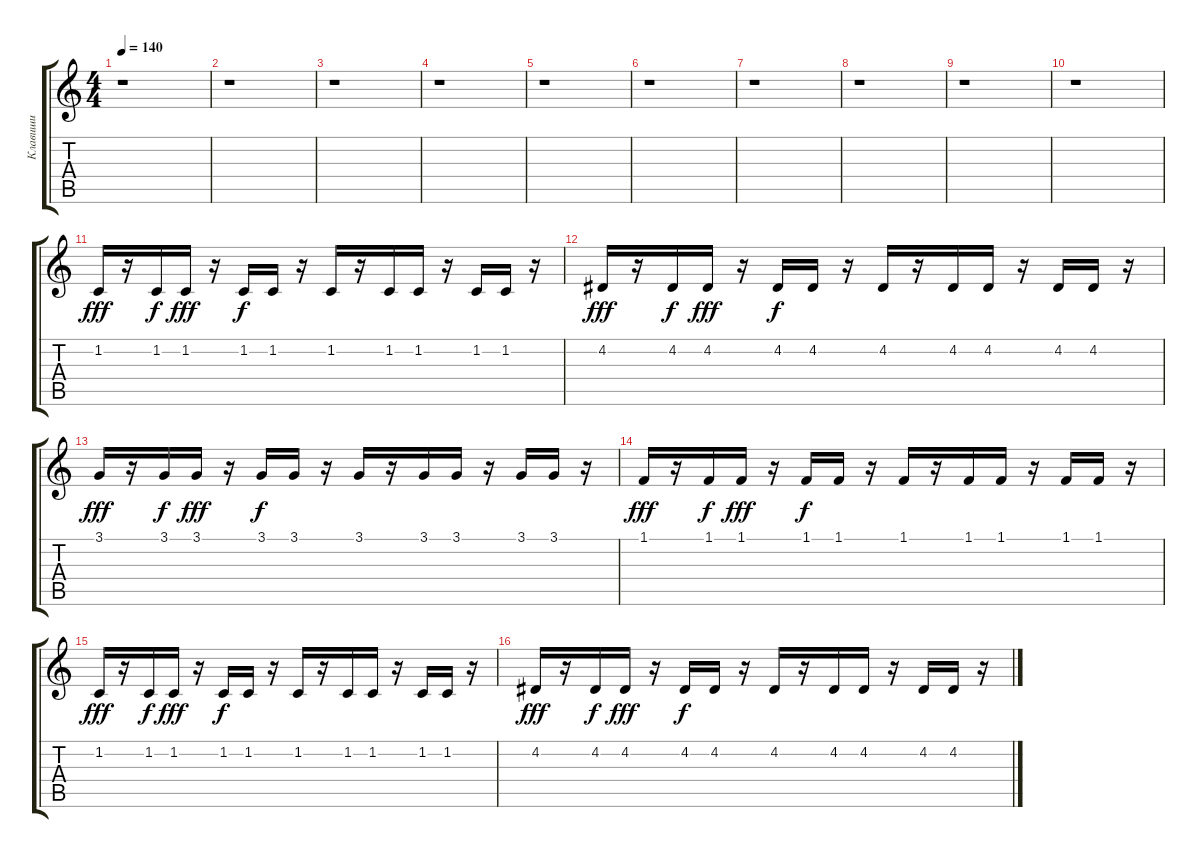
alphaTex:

\track ("Клавиши" "Клавиши") {instrument lead2sawtooth}
\staff {score tabs}
\tuning (E4 B3 G3 D3 A2 E2) {hide}
\ts (4 4)
\tempo 140
\clef g2
\ks c
r.1{dy f} |
r.1 |
r.1 |
r.1 |
r.1 |
r.1 |
r.1 |
r.1 |
r.1 |
r.1 |
1.2.16{dy fff} r.16 1.2.16{dy f} 1.2.16{dy fff} r.16 1.2.16{dy f} 1.2.16 r.16 1.2.16 r.16 1.2.16 1.2.16 r.16 1.2.16 1.2.16 r.16 |
4.2.16{dy fff} r.16 4.2.16{dy f} 4.2.16{dy fff} r.16 4.2.16{dy f} 4.2.16 r.16 4.2.16 r.16 4.2.16 4.2.16 r.16 4.2.16 4.2.16 r.16 |
3.1.16{dy fff} r.16 3.1.16{dy f} 3.1.16{dy fff} r.16 3.1.16{dy f} 3.1.16 r.16 3.1.16 r.16 3.1.16 3.1.16 r.16 3.1.16 3.1.16 r.16 |
1.1.16{dy fff} r.16 1.1.16{dy f} 1.1.16{dy fff} r.16 1.1.16{dy f} 1.1.16 r.16 1.1.16 r.16 1.1.16 1.1.16 r.16 1.1.16 1.1.16 r.16 |
1.2.16{dy fff} r.16 1.2.16{dy f} 1.2.16{dy fff} r.16 1.2.16{dy f} 1.2.16 r.16 1.2.16 r.16 1.2.16 1.2.16 r.16 1.2.16 1.2.16 r.16 |
4.2.16{dy fff} r.16 4.2.16{dy f} 4.2.16{dy fff} r.16 4.2.16{dy f} 4.2.16 r.16 4.2.16 r.16 4.2.16 4.2.16 r.16 4.2.16 4.2.16 r.16
